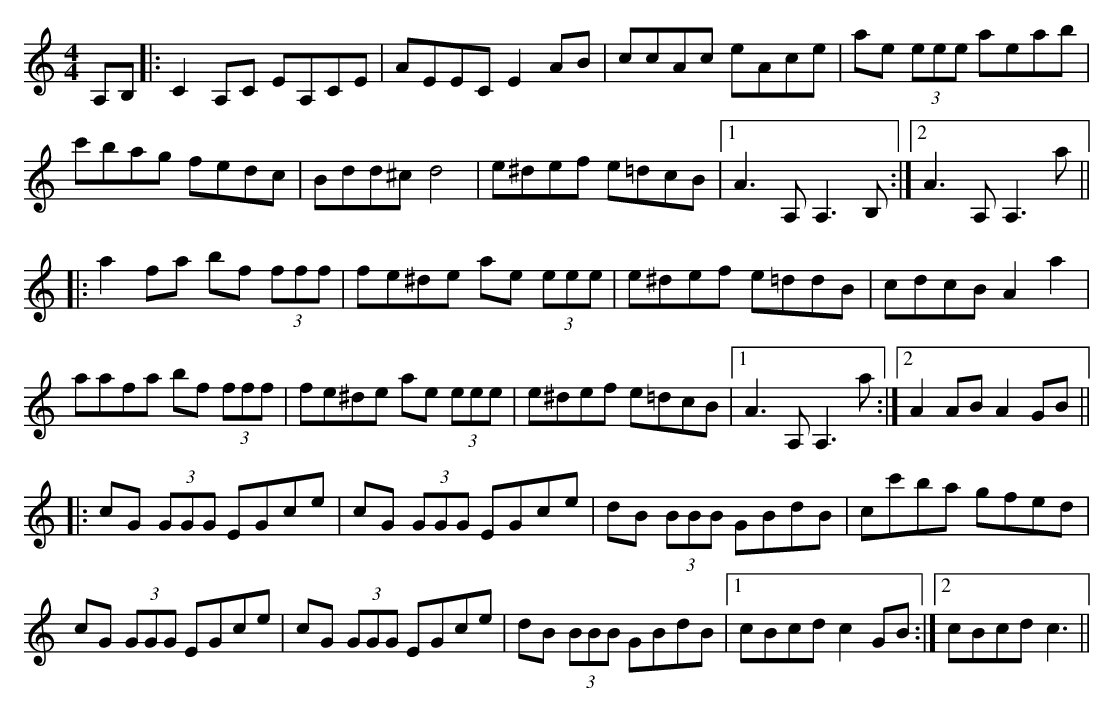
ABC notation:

X:1
M:4/4
K:Amin
A,B,|:C2 A,C EA,CE|AEEC E2 AB|ccAc eAce|ae (3eee aeab|
c'bag fedc|Bdd^c d4|e^def e=dcB|1 A3 A,A,3 B,:|2 A3 A,A,3 a||
|:a2 fa bf (3fff|fe^de ae (3eee|e^def e=ddB|cdcB A2 a2|
aafa bf (3fff|fe^de ae (3eee|e^def e=dcB|1 A3 A,A,3 a:|2 A2 AB A2 GB||
|:cG (3GGG EGce|cG (3GGG EGce|dB (3BBB GBdB|cc'ba gfed|
cG (3GGG EGce|cG (3GGG EGce|dB (3BBB GBdB|1 cBcd c2 GB:|2 cBcd c3||
